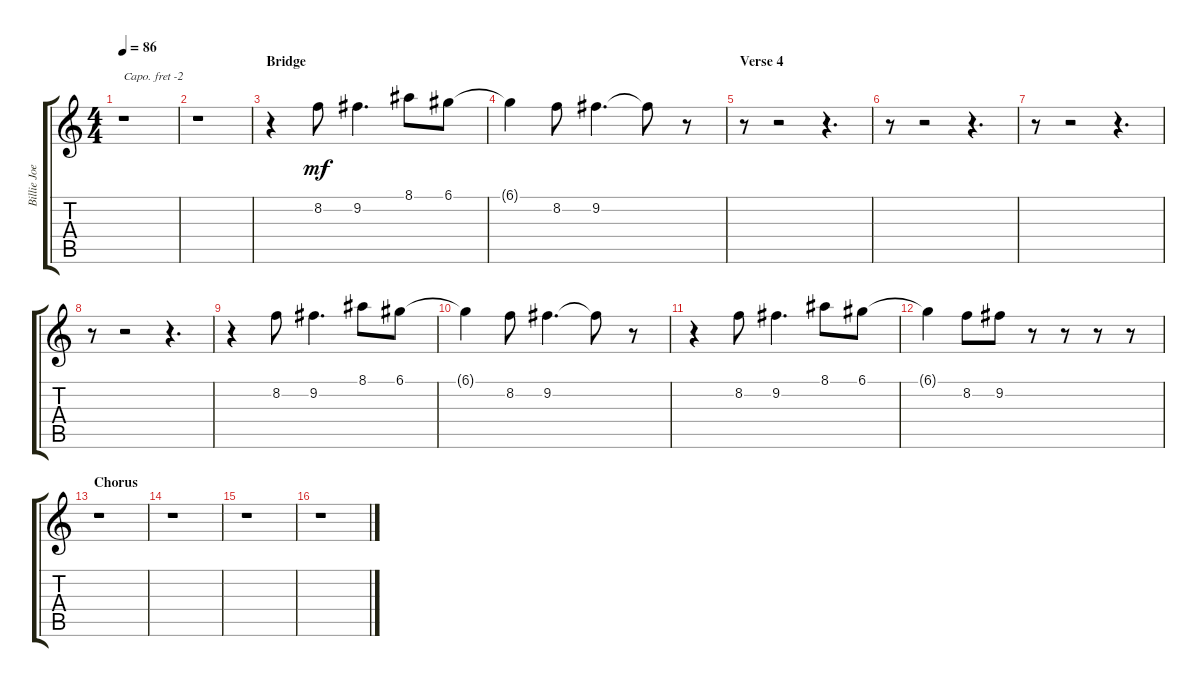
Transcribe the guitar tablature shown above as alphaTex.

\track ("Billie Joe Armstrong (Clean Guitar)" "Billie Joe") {instrument electricguitarclean}
\staff {score tabs}
\capo -2
\tuning (E4 B3 G3 D3 A2 E2) {hide}
\ts (4 4)
\tempo 86
\clef g2
\ks c
r.1{dy mf} |
r.1 |
\section ("" "Bridge")
r.4 8.2.8 9.2.4{d} 8.1.8 6.1.8 |
6.1{t}.4 8.2.8 9.2.4{d} 9.2{t}.8 r.8 |
\section ("" "Verse 4")
r.8 r.2 r.4{d} |
r.8 r.2 r.4{d} |
r.8 r.2 r.4{d} |
r.8 r.2 r.4{d} |
r.4 8.2.8 9.2.4{d} 8.1.8 6.1.8 |
6.1{t}.4 8.2.8 9.2.4{d} 9.2{t}.8 r.8 |
r.4 8.2.8 9.2.4{d} 8.1.8 6.1.8 |
6.1{t}.4 8.2.8 9.2.8 r.8 r.8 r.8 r.8 |
\section ("" "Chorus")
r.1 |
r.1 |
r.1 |
r.1
